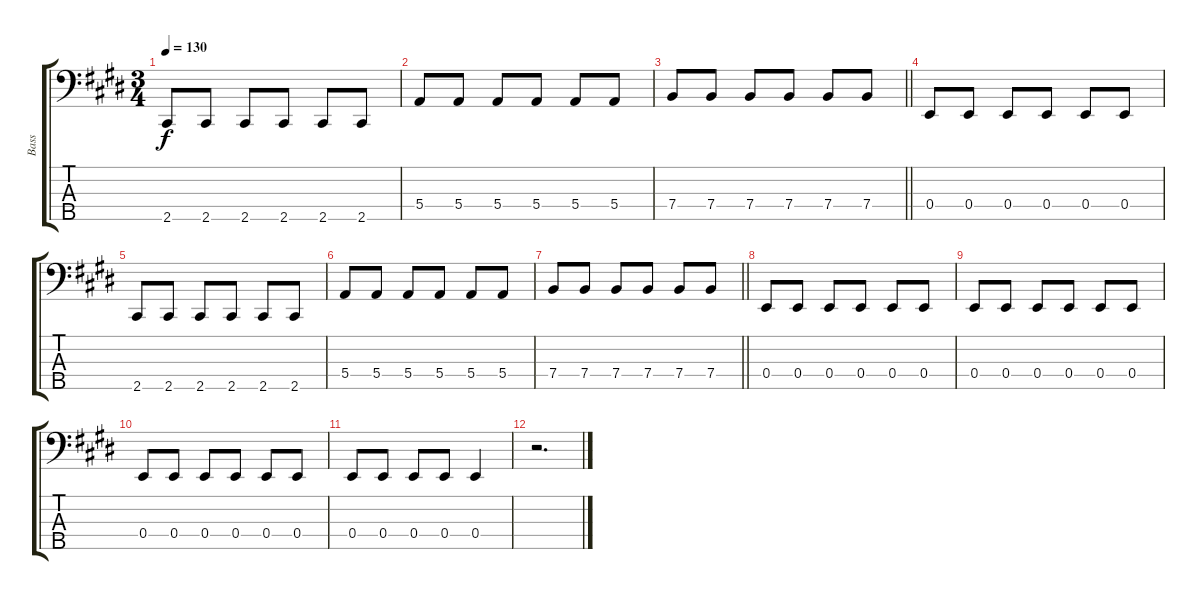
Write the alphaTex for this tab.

\track ("Bass" "Bass") {instrument electricbassfinger}
\staff {score tabs}
\tuning (G2 D2 A1 E1 B0) {hide}
\ts (3 4)
\tempo 130
\clef f4
\ks e
2.5.8{dy f} 2.5.8 2.5.8 2.5.8 2.5.8 2.5.8 |
5.4.8 5.4.8 5.4.8 5.4.8 5.4.8 5.4.8 |
\barLineRight lightlight
7.4.8 7.4.8 7.4.8 7.4.8 7.4.8 7.4.8 |
0.4.8 0.4.8 0.4.8 0.4.8 0.4.8 0.4.8 |
2.5.8 2.5.8 2.5.8 2.5.8 2.5.8 2.5.8 |
5.4.8 5.4.8 5.4.8 5.4.8 5.4.8 5.4.8 |
\barLineRight lightlight
7.4.8 7.4.8 7.4.8 7.4.8 7.4.8 7.4.8 |
0.4.8 0.4.8 0.4.8 0.4.8 0.4.8 0.4.8 |
0.4.8 0.4.8 0.4.8 0.4.8 0.4.8 0.4.8 |
0.4.8 0.4.8 0.4.8 0.4.8 0.4.8 0.4.8 |
0.4.8 0.4.8 0.4.8 0.4.8 0.4.4 |
r.2{d}
